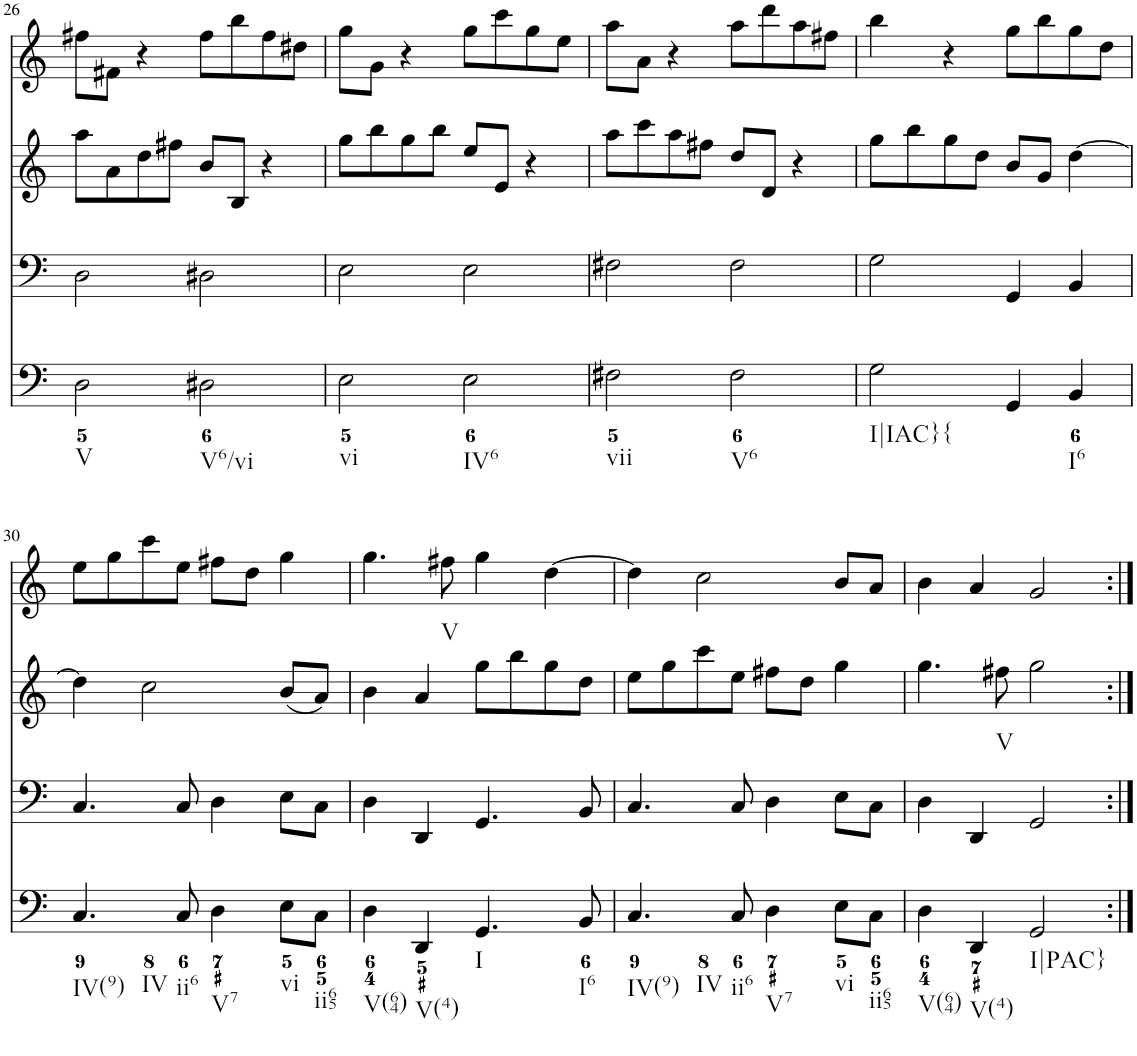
**kern	**kern	**kern	**kern
*part4	*part3	*part2	*part1
*staff4	*staff3	*staff2	*staff1
*I"Piano	*I"Piano	*I"Piano	*I"Piano
*I'Pno	*I'Pno	*I'Pno	*I'Pno
!!LO:PB:g=z
*clefF4	*clefF4	*clefG2	*clefG2
*k[]	*k[]	*k[]	*k[]
*M4/4	*M4/4	*M4/4	*M4/4
*met(c)	*met(c)	*met(c)	*met(c)
=26	=26	=26	=26
2D\	2D\	8aa\L	8ff#X\L
.	.	8a\	8f#X\J
.	.	8dd\	4r
.	.	8ff#X\J	.
2D#X\	2D#X\	8b/L	8ff#\L
.	.	8B/J	8bb\
.	.	4r	8ff#\
.	.	.	8dd#X\J
=27	=27	=27	=27
2E\	2E\	8gg\L	8gg\L
.	.	8bb\	8g\J
.	.	8gg\	4r
.	.	8bb\J	.
2E\	2E\	8ee/L	8gg\L
.	.	8e/J	8ccc\
.	.	4r	8gg\
.	.	.	8ee\J
=28	=28	=28	=28
2F#X\	2F#X\	8aa\L	8aa\L
.	.	8ccc\	8a\J
.	.	8aa\	4r
.	.	8ff#X\J	.
2F#\	2F#\	8dd/L	8aa\L
.	.	8d/J	8ddd\
.	.	4r	8aa\
.	.	.	8ff#X\J
=29	=29	=29	=29
2G\	2G\	8gg\L	4bb\
.	.	8bb\	.
.	.	8gg\	4r
.	.	8dd\J	.
4GG/	4GG/	8b/L	8gg\L
.	.	8g/J	8bb\
4BB/	4BB/	[4dd\	8gg\
.	.	.	8dd\J
!!LO:LB:g=z
=30	=30	=30	=30
4.C/	4.C/	4dd\]	8ee\L
.	.	.	8gg\
.	.	2cc\	8ccc\
8C/	8C/	.	8ee\J
4D\	4D\	.	8ff#X\L
.	.	.	8dd\J
8E\L	8E\L	(8b/L	4gg\
8C\J	8C\J	8a/J)	.
=31	=31	=31	=31
4D\	4D\	4b\	4.gg\
4DD/	4DD/	4a/	.
.	.	.	8ff#X\
4.GG/	4.GG/	8gg\L	4gg\
.	.	8bb\	.
.	.	8gg\	[4dd\
8BB/	8BB/	8dd\J	.
=32	=32	=32	=32
4.C/	4.C/	8ee\L	4dd\]
.	.	8gg\	.
.	.	8ccc\	2cc\
8C/	8C/	8ee\J	.
4D\	4D\	8ff#X\L	.
.	.	8dd\J	.
8E\L	8E\L	4gg\	8b/L
8C\J	8C\J	.	8a/J
=33	=33	=33	=33
4D\	4D\	4.gg\	4b\
4DD/	4DD/	.	4a/
.	.	8ff#X\	.
2GG/	2GG/	2gg\	2g/
=:|!	=:|!	=:|!	=:|!
*-	*-	*-	*-
